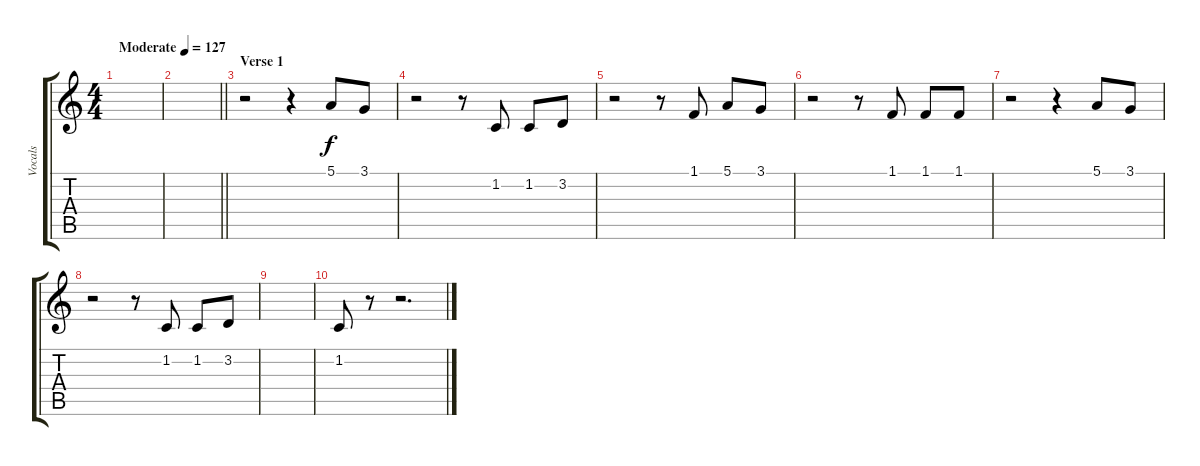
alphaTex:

\track ("Vocals" "Vocals") {instrument electricgrandpiano}
\staff {score tabs}
\tuning (E4 B3 G3 D3 A2 E2) {hide}
\ts (4 4)
\tempo (127 "Moderate")
\clef g2
\ks c
|
\barLineRight lightlight
|
\section ("" "Verse 1")
r.2 r.4 5.1.8 3.1.8 |
r.2 r.8 1.2.8 1.2.8 3.2.8 |
r.2 r.8 1.1.8 5.1.8 3.1.8 |
r.2 r.8 1.1.8 1.1.8 1.1.8 |
r.2 r.4 5.1.8 3.1.8 |
r.2 r.8 1.2.8 1.2.8 3.2.8 |
|
1.2.8 r.8 r.2{d}
